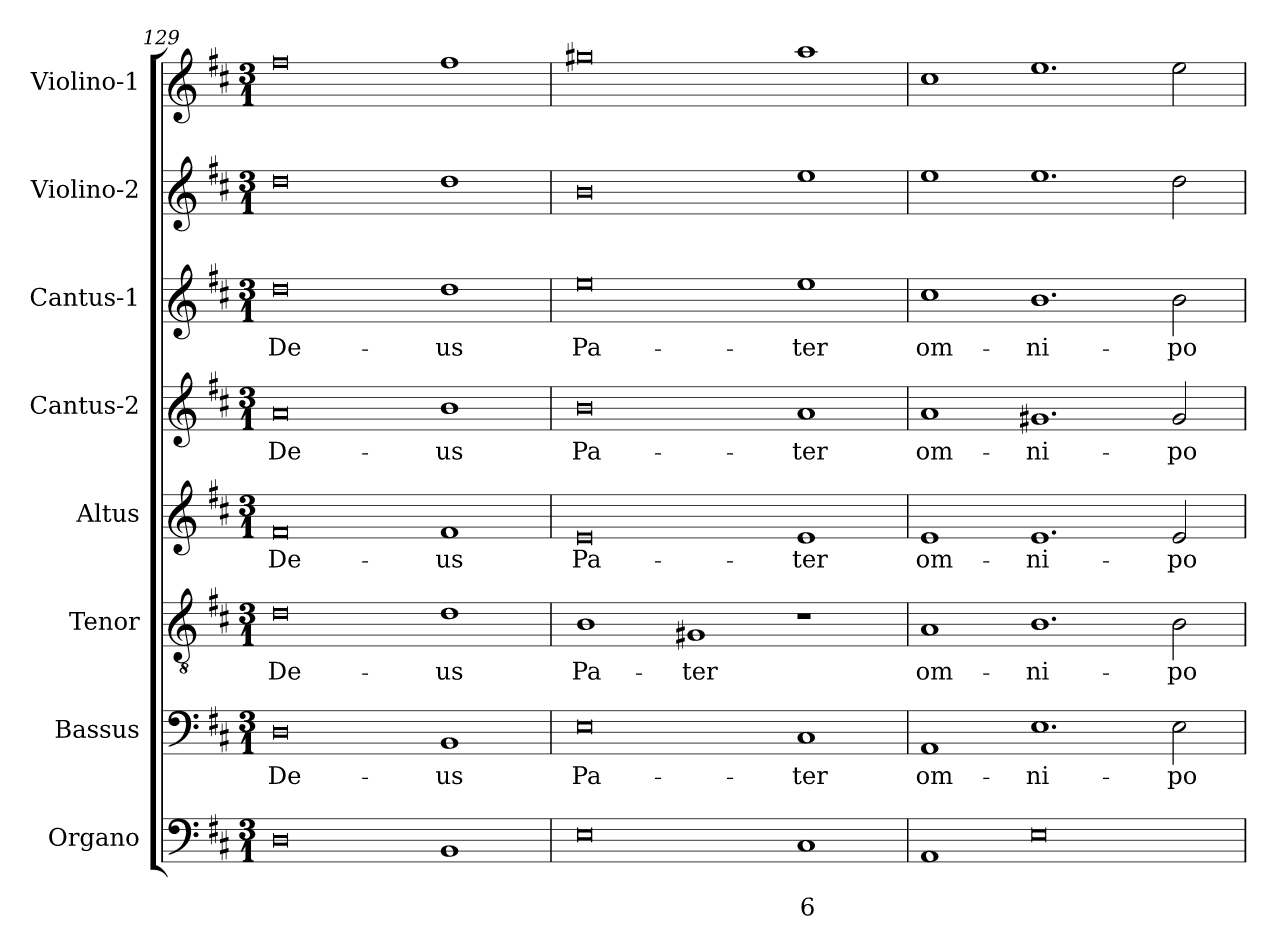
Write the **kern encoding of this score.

**kern	**text	**text	**kern	**text	**kern	**text	**kern	**text	**kern	**text	**kern	**text	**kern	**kern
*part8	*part8	*part8	*part7	*part7	*part6	*part6	*part5	*part5	*part4	*part4	*part3	*part3	*part2	*part1
*staff8	*staff8	*staff8	*staff7	*staff7	*staff6	*staff6	*staff5	*staff5	*staff4	*staff4	*staff3	*staff3	*staff2	*staff1
*I"Organo	*	*	*I"Bassus	*	*I"Tenor	*	*I"Altus	*	*I"Cantus-2	*	*I"Cantus-1	*	*I"Violino-2	*I"Violino-1
*I'Og	*	*	*I'B	*	*I'T	*	*I'A	*	*I'C2	*	*I'C1	*	*I'V2	*I'V1
*clefF4	*	*	*clefF4	*	*clefGv2	*	*clefG2	*	*clefG2	*	*clefG2	*	*clefG2	*clefG2
*k[f#c#]	*	*	*k[f#c#]	*	*k[f#c#]	*	*k[f#c#]	*	*k[f#c#]	*	*k[f#c#]	*	*k[f#c#]	*k[f#c#]
*D:	*	*	*D:	*	*D:	*	*D:	*	*D:	*	*D:	*	*D:	*D:
*M3/1	*	*	*M3/1	*	*M3/1	*	*M3/1	*	*M3/1	*	*M3/1	*	*M3/1	*M3/1
=129	=129	=129	=129	=129	=129	=129	=129	=129	=129	=129	=129	=129	=129	=129
!	!	!	!	!LO:LY:b	!	!	!	!	!	!	!	!	!	!
!	!	!	!	!	!	!LO:LY:b	!	!	!	!	!	!	!	!
!	!	!	!	!	!	!	!	!LO:LY:b	!	!	!	!	!	!
!	!	!	!	!	!	!	!	!	!	!LO:LY:b	!	!	!	!
!	!	!	!	!	!	!	!	!	!	!	!	!LO:LY:b	!	!
0D	.	.	0D	De-	0d	De-	0f#	De-	0a	De-	0dd	De-	0dd	0ff#
!	!	!	!	!LO:LY:b	!	!	!	!	!	!	!	!	!	!
!	!	!	!	!	!	!LO:LY:b	!	!	!	!	!	!	!	!
!	!	!	!	!	!	!	!	!LO:LY:b	!	!	!	!	!	!
!	!	!	!	!	!	!	!	!	!	!LO:LY:b	!	!	!	!
!	!	!	!	!	!	!	!	!	!	!	!	!LO:LY:b	!	!
1BB	.	.	1BB	-us	1d	-us	1f#	-us	1b	-us	1dd	-us	1dd	1ff#
=130	=130	=130	=130	=130	=130	=130	=130	=130	=130	=130	=130	=130	=130	=130
!	!	!	!	!LO:LY:b	!	!	!	!	!	!	!	!	!	!
!	!	!	!	!	!	!LO:LY:b	!	!	!	!	!	!	!	!
!	!	!	!	!	!	!	!	!LO:LY:b	!	!	!	!	!	!
!	!	!	!	!	!	!	!	!	!	!LO:LY:b	!	!	!	!
!	!	!	!	!	!	!	!	!	!	!	!	!LO:LY:b	!	!
0E	.	.	0E	Pa-	1B	Pa-	0e	Pa-	0b	Pa-	0ee	Pa-	0b	0gg#X
!	!	!	!	!	!	!LO:LY:b	!	!	!	!	!	!	!	!
.	.	.	.	.	1G#X	-ter	.	.	.	.	.	.	.	.
!	!	!LO:LY:b	!	!	!	!	!	!	!	!	!	!	!	!
!	!	!	!	!LO:LY:b	!	!	!	!	!	!	!	!	!	!
!	!	!	!	!	!	!	!	!LO:LY:b	!	!	!	!	!	!
!	!	!	!	!	!	!	!	!	!	!LO:LY:b	!	!	!	!
!	!	!	!	!	!	!	!	!	!	!	!	!LO:LY:b	!	!
1C#	.	6	1C#	-ter	1r	.	1e	-ter	1a	-ter	1ee	-ter	1ee	1aa
=131	=131	=131	=131	=131	=131	=131	=131	=131	=131	=131	=131	=131	=131	=131
!	!	!	!	!LO:LY:b	!	!	!	!	!	!	!	!	!	!
!	!	!	!	!	!	!LO:LY:b	!	!	!	!	!	!	!	!
!	!	!	!	!	!	!	!	!LO:LY:b	!	!	!	!	!	!
!	!	!	!	!	!	!	!	!	!	!LO:LY:b	!	!	!	!
!	!	!	!	!	!	!	!	!	!	!	!	!LO:LY:b	!	!
1AA	.	.	1AA	om-	1A	om-	1e	om-	1a	om-	1cc#	om-	1ee	1cc#
!	!	!	!	!LO:LY:b	!	!	!	!	!	!	!	!	!	!
!	!	!	!	!	!	!LO:LY:b	!	!	!	!	!	!	!	!
!	!	!	!	!	!	!	!	!LO:LY:b	!	!	!	!	!	!
!	!	!	!	!	!	!	!	!	!	!LO:LY:b	!	!	!	!
!	!	!	!	!	!	!	!	!	!	!	!	!LO:LY:b	!	!
0E	.	.	1.E	-ni-	1.B	-ni-	1.e	-ni-	1.g#X	-ni-	1.b	-ni-	1.ee	1.ee
!	!	!	!	!LO:LY:b	!	!	!	!	!	!	!	!	!	!
!	!	!	!	!	!	!LO:LY:b	!	!	!	!	!	!	!	!
!	!	!	!	!	!	!	!	!LO:LY:b	!	!	!	!	!	!
!	!	!	!	!	!	!	!	!	!	!LO:LY:b	!	!	!	!
!	!	!	!	!	!	!	!	!	!	!	!	!LO:LY:b	!	!
.	.	.	2E\	-po-	2B\	-po-	2e/	-po-	2g#/	-po-	2b\	-po-	2dd\	2ee\
=	=	=	=	=	=	=	=	=	=	=	=	=	=	=
*-	*-	*-	*-	*-	*-	*-	*-	*-	*-	*-	*-	*-	*-	*-
